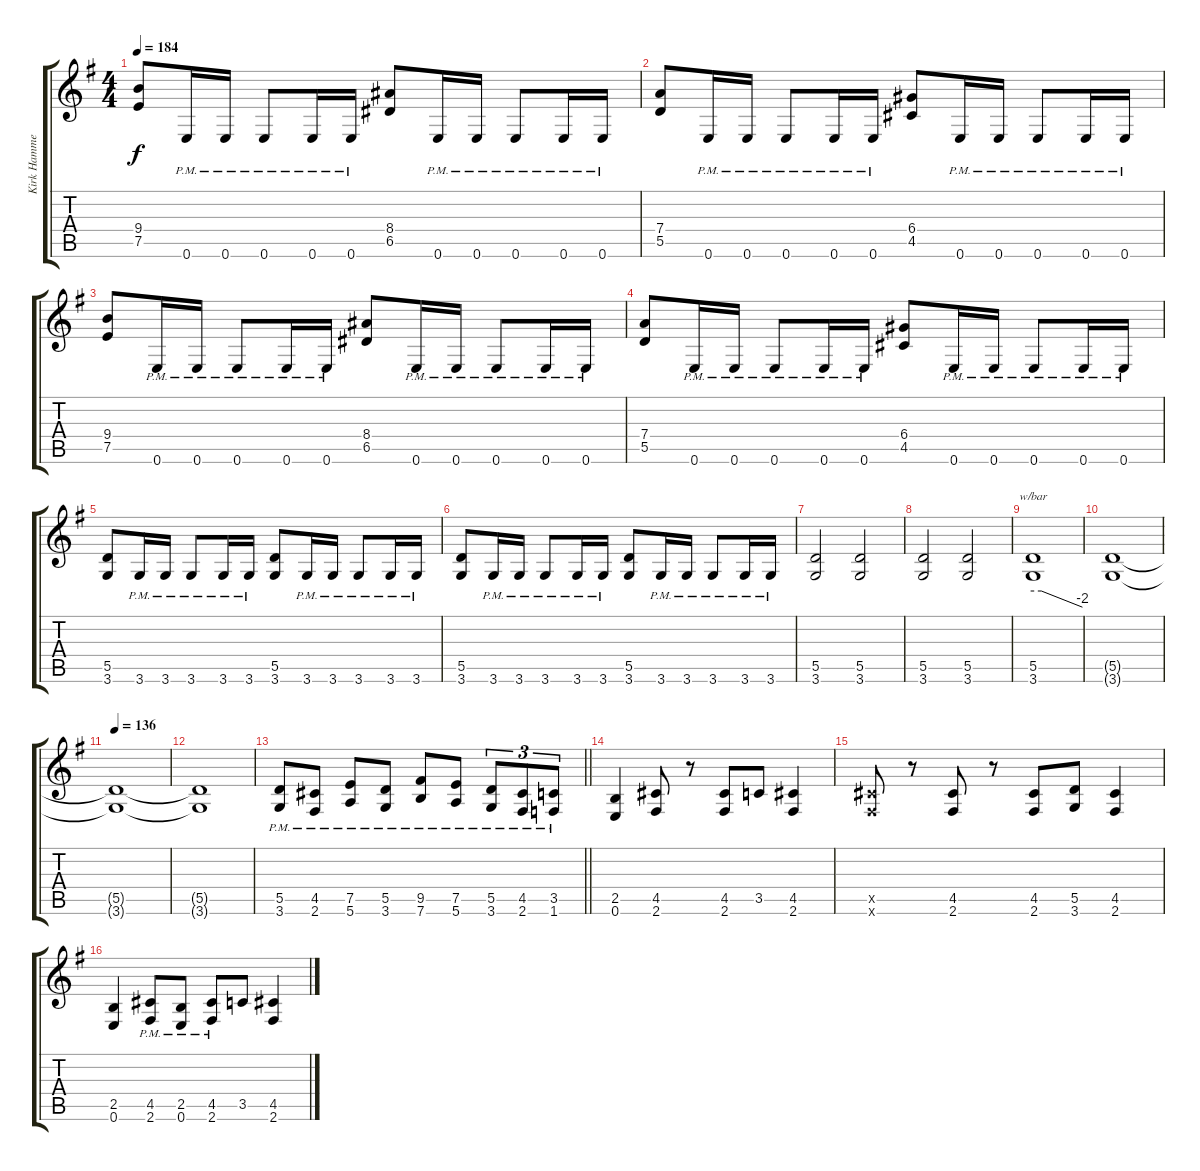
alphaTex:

\track ("Kirk Hammett" "Kirk Hamme") {instrument overdrivenguitar}
\staff {score tabs}
\tuning (E4 B3 G3 D3 A2 E2) {hide}
\ts (4 4)
\tempo 184
\clef g2
\ks eminor
(9.4 7.5).8{dy f} 0.6{pm}.16 0.6{pm}.16 0.6{pm}.8 0.6{pm}.16 0.6{pm}.16 (8.4 6.5).8 0.6{pm}.16 0.6{pm}.16 0.6{pm}.8 0.6{pm}.16 0.6{pm}.16 |
(7.4 5.5).8 0.6{pm}.16 0.6{pm}.16 0.6{pm}.8 0.6{pm}.16 0.6{pm}.16 (6.4 4.5).8 0.6{pm}.16 0.6{pm}.16 0.6{pm}.8 0.6{pm}.16 0.6{pm}.16 |
(9.4 7.5).8 0.6{pm}.16 0.6{pm}.16 0.6{pm}.8 0.6{pm}.16 0.6{pm}.16 (8.4 6.5).8 0.6{pm}.16 0.6{pm}.16 0.6{pm}.8 0.6{pm}.16 0.6{pm}.16 |
(7.4 5.5).8 0.6{pm}.16 0.6{pm}.16 0.6{pm}.8 0.6{pm}.16 0.6{pm}.16 (6.4 4.5).8 0.6{pm}.16 0.6{pm}.16 0.6{pm}.8 0.6{pm}.16 0.6{pm}.16 |
(5.5 3.6).8 3.6{pm}.16 3.6{pm}.16 3.6{pm}.8 3.6{pm}.16 3.6{pm}.16 (5.5 3.6).8 3.6{pm}.16 3.6{pm}.16 3.6{pm}.8 3.6{pm}.16 3.6{pm}.16 |
(5.5 3.6).8 3.6{pm}.16 3.6{pm}.16 3.6{pm}.8 3.6{pm}.16 3.6{pm}.16 (5.5 3.6).8 3.6{pm}.16 3.6{pm}.16 3.6{pm}.8 3.6{pm}.16 3.6{pm}.16 |
(5.5 3.6).2 (5.5 3.6).2 |
(5.5 3.6).2 (5.5 3.6).2 |
(5.5 3.6).1{tbe (custom default 0 0 10 0 60 -8)} |
(5.5{t} 3.6{t}).1 |
\tempo 136
(5.5{t} 3.6{t}).1 |
(5.5{t} 3.6{t}).1 |
\barLineRight lightlight
(5.5{pm} 3.6{pm}).8 (4.5{pm} 2.6{pm}).8 (7.5{pm} 5.6{pm}).8 (5.5{pm} 3.6{pm}).8 (9.5{pm} 7.6{pm}).8 (7.5{pm} 5.6{pm}).8 (5.5{pm} 3.6{pm}).8{tu (3 2)} (4.5{pm} 2.6{pm}).8{tu (3 2)} (3.5{pm} 1.6{pm}).8{tu (3 2)} |
(2.5 0.6).4 (4.5 2.6).8 r.8 (4.5 2.6).8 3.5.8 (4.5 2.6).4 |
(4.5{x} 2.6{x}).8 r.8 (4.5 2.6).8 r.8 (4.5 2.6).8 (5.5 3.6).8 (4.5 2.6).4 |
(2.5 0.6).4 (4.5{pm} 2.6{pm}).8 (2.5{pm} 0.6{pm}).8 (4.5{pm} 2.6{pm}).8 3.5.8 (4.5 2.6).4
